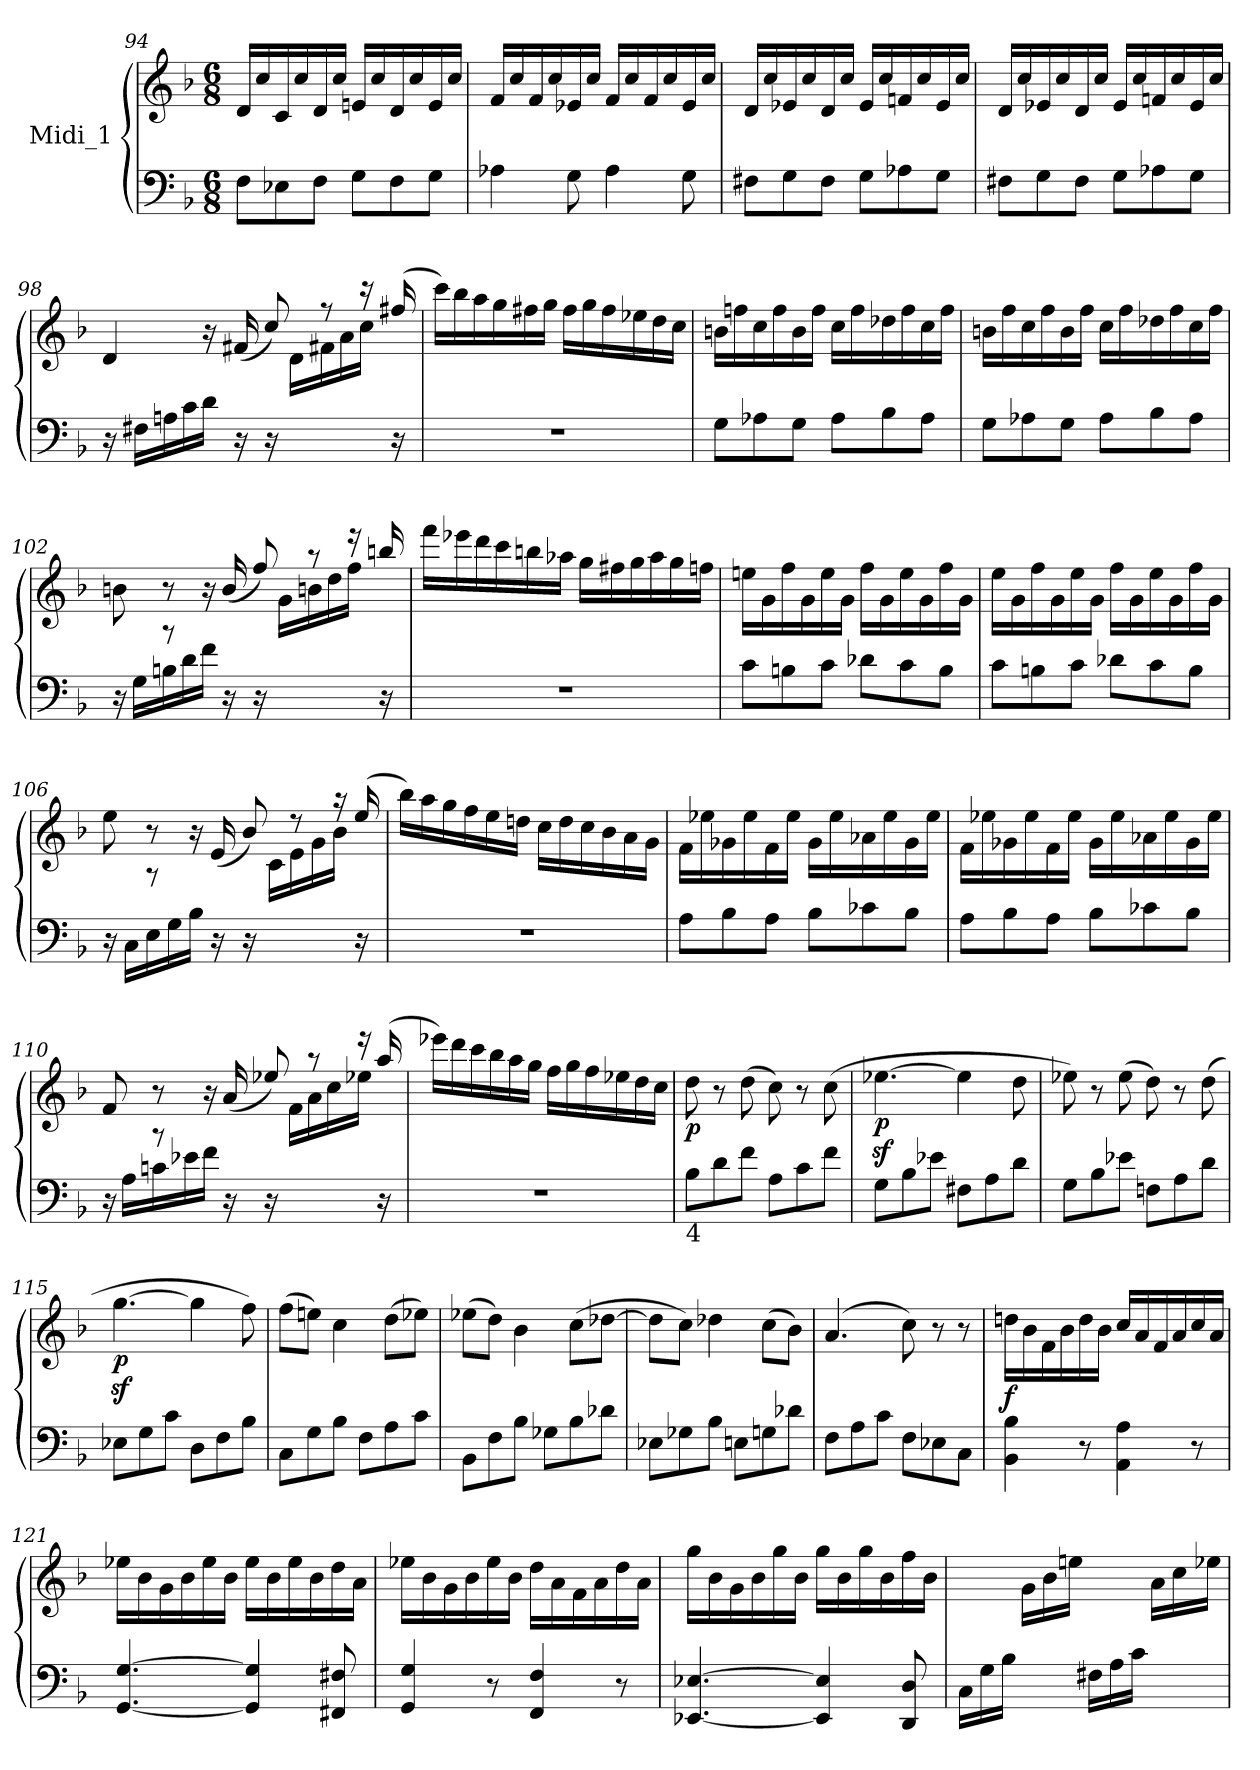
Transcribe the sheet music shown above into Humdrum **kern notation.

**kern	**kern	**dynam
*part1	*part1	*part1
*staff2	*staff1	*staff1/2
*I"Midi_1	*	*
!!LO:LB:g=z
*clefF4	*clefG2	*
*k[b-]	*k[b-]	*
*F:	*F:	*
*M6/8	*M6/8	*
=94	=94	=94
8F\L	16d/LL	.
.	16cc/	.
8E-X\	16c/	.
.	16cc/	.
8F\J	16d/	.
.	16cc/JJ	.
8G\L	16eni/LL	.
.	16cc/	.
8F\	16d/	.
.	16cc/	.
8G\J	16e/	.
.	16cc/JJ	.
=95	=95	=95
4A-X\	16f/LL	.
.	16cc/	.
.	16f/	.
.	16cc/	.
8G\	16e-X/	.
.	16cc/JJ	.
4A-\	16f/LL	.
.	16cc/	.
.	16f/	.
.	16cc/	.
8G\	16e-/	.
.	16cc/JJ	.
=96	=96	=96
8F#X\L	16d/LL	.
.	16cc/	.
8G\	16e-X/	.
.	16cc/	.
8F#\J	16d/	.
.	16cc/JJ	.
8G\L	16e-/LL	.
.	16cc/	.
8A-X\	16fni/	.
.	16cc/	.
8G\J	16e-/	.
.	16cc/JJ	.
!!LO:LB:g=z
=97	=97	=97
*^	*	*
2ryy	8F#X\L	16d/LL	.
.	.	16cc/	.
.	8G\	16e-X/	.
.	.	16cc/	.
.	8F#\J	16d/	.
.	.	16cc/JJ	.
.	8G\L	16e-/LL	.
.	.	16cc/	.
4ryy	8A-X\	16fni/	.
.	.	16cc/	.
.	8G\J	16e-/	.
.	.	16cc/JJ	.
=98	=98	=98	=98
*	*	*^	*
4ryy	16r	4d/	4..ryy	.
.	16F#X\LL	.	.	.
.	16Ani\	.	.	.
.	16c\	.	.	.
8ryy	16d\JJ	16r	.	.
.	16r	(16f#X/	.	.
16r	8ryy	8cc/)	.	.
4ryy	.	.	16d\LL	.
.	4ryy	8r	16f#X\	.
.	.	.	16a\	.
.	.	16r	16cc\JJ	.
16r	.	(>16ff#X/	16ryy	.
*	*	*v	*v	*
=99	=99	=99	=99
2ryy	2.r	16ccc\LL)	.
.	.	16bb-\	.
.	.	16aa\	.
.	.	16gg\	.
.	.	16ff#X\	.
.	.	16gg\JJ	.
.	.	16ff#\LL	.
.	.	16gg\	.
4ryy	.	16ff#\	.
.	.	16ee-X\	.
.	.	16dd\	.
.	.	16cc\JJ	.
!!LO:LB:g=z
=100	=100	=100	=100
2ryy	8G\L	16bn\LL	.
.	.	16ffni\	.
.	8A-X\	16cc\	.
.	.	16ff\	.
.	8G\J	16b\	.
.	.	16ff\JJ	.
.	8A-\L	16cc\LL	.
.	.	16ff\	.
4ryy	8B-\	16dd-X\	.
.	.	16ff\	.
.	8A-\J	16cc\	.
.	.	16ff\JJ	.
=101	=101	=101	=101
2ryy	8G\L	16bn\LL	.
.	.	16ff\	.
.	8A-X\	16cc\	.
.	.	16ff\	.
.	8G\J	16b\	.
.	.	16ff\JJ	.
.	8A-\L	16cc\LL	.
.	.	16ff\	.
4ryy	8B-\	16dd-X\	.
.	.	16ff\	.
.	8A-\J	16cc\	.
.	.	16ff\JJ	.
=102	=102	=102	=102
*	*	*^	*
8ryy	16r	8bn\	4..ryy	.
.	16G\LL	.	.	.
8rb	16Bn\	8r	.	.
.	16d\	.	.	.
8ryy	16f\JJ	16r	.	.
.	16r	(>16b/	.	.
16r	8ryy	8ff/)	.	.
4ryy	.	.	16g\LL	.
.	4ryy	8r	16bn\	.
.	.	.	16dd\	.
.	.	16r	16ff\JJ	.
16r	.	16bbn/	16ryy	.
*v	*v	*	*	*
*	*v	*v	*
!!LO:LB:g=z
=103	=103	=103
2.r	16fff\LL	.
.	16eee-X\	.
.	16ddd\	.
.	16ccc\	.
.	16bbn\	.
.	16aa-X\JJ	.
.	16gg\LL	.
.	16ff#X\	.
.	16gg\	.
.	16aa-\	.
.	16gg\	.
.	16ffn\JJ	.
=104	=104	=104
8c\L	16eeni\LL	.
.	16g\	.
8Bn\	16ff\	.
.	16g\	.
8c\J	16ee\	.
.	16g\JJ	.
8d-X\L	16ff\LL	.
.	16g\	.
8c\	16ee\	.
.	16g\	.
8B\J	16ff\	.
.	16g\JJ	.
=105	=105	=105
8c\L	16ee\LL	.
.	16g\	.
8Bn\	16ff\	.
.	16g\	.
8c\J	16ee\	.
.	16g\JJ	.
8d-X\L	16ff\LL	.
.	16g\	.
8c\	16ee\	.
.	16g\	.
8B\J	16ff\	.
.	16g\JJ	.
!!LO:PB:g=z
=106	=106	=106
*^	*^	*
8ryy	16r	8ee\	4..ryy	.
.	16C\LL	.	.	.
8rb	16E\	8r	.	.
.	16G\	.	.	.
8ryy	16B-i\JJ	16r	.	.
.	16r	(>16e/	.	.
16r	8ryy	8b-/)	.	.
4ryy	.	.	16c\LL	.
.	4ryy	8r	16e\	.
.	.	.	16g\	.
.	.	16r	16b-\JJ	.
16r	.	(>16ee/	16ryy	.
*	*	*v	*v	*
=107	=107	=107	=107
2ryy	2.r	16bb-\LL)	.
.	.	16aa\	.
.	.	16gg\	.
.	.	16ff\	.
.	.	16ee\	.
.	.	16ddni\JJ	.
.	.	16cc\LL	.
.	.	16dd\	.
4ryy	.	16cc\	.
.	.	16b-\	.
.	.	16a\	.
.	.	16g\JJ	.
=108	=108	=108	=108
2ryy	8A\L	16f\LL	.
.	.	16ee-X\	.
.	8B-\	16g-X\	.
.	.	16ee-\	.
.	8A\J	16f\	.
.	.	16ee-\JJ	.
.	8B-\L	16g-\LL	.
.	.	16ee-\	.
4ryy	8c-X\	16a-X\	.
.	.	16ee-\	.
.	8B-\J	16g-\	.
.	.	16ee-\JJ	.
!!LO:LB:g=z
=109	=109	=109	=109
2ryy	8A\L	16f\LL	.
.	.	16ee-X\	.
.	8B-\	16g-X\	.
.	.	16ee-\	.
.	8A\J	16f\	.
.	.	16ee-\JJ	.
.	8B-\L	16g-\LL	.
.	.	16ee-\	.
4ryy	8c-X\	16a-X\	.
.	.	16ee-\	.
.	8B-\J	16g-\	.
.	.	16ee-\JJ	.
=110	=110	=110	=110
*	*	*^	*
8ryy	16r	8f/	4..ryy	.
.	16A\LL	.	.	.
8rb	16cni\	8r	.	.
.	16e-X\	.	.	.
8ryy	16f\JJ	16r	.	.
.	16r	(>16a/	.	.
16r	8ryy	8ee-X/)	.	.
4ryy	.	.	16f\LL	.
.	4ryy	8r	16a\	.
.	.	.	16cc\	.
.	.	16r	16ee-X\JJ	.
16r	.	(>16aa/	16ryy	.
*	*	*v	*v	*
=111	=111	=111	=111
2ryy	2.r	16eee-X\LL)	.
.	.	16ddd\	.
.	.	16ccc\	.
.	.	16bb-\	.
.	.	16aa\	.
.	.	16gg\JJ	.
.	.	16ff\LL	.
.	.	16gg\	.
4ryy	.	16ff\	.
.	.	16ee-X\	.
.	.	16dd\	.
.	.	16cc\JJ	.
*v	*v	*	*
!!LO:LB:g=z
=112	=112	=112
!LO:TX:b:t=4	!	!
!	!	!LO:DY:b
8B-\L	8dd\	p
8d\	8r	.
8f\J	(>8dd\	.
8A\L	8cc\)	.
8c\	8r	.
8f\J	(>8cc\	.
=113	=113	=113
!	!	!LO:DY:b
8G\L	[4.ee-Xz<\	p
8B-\	.	.
8e-X\J	.	.
8F#X\L	4ee-\]	.
8A\	.	.
8d\J	8dd\	.
=114	=114	=114
8G\L	8ee-X\)	.
8B-\	8r	.
8e-X\J	(>8ee-\	.
8Fni\L	8dd\)	.
8A\	8r	.
8d\J	(>8dd\	.
=115	=115	=115
!	!	!LO:DY:b
8E-X\L	[4.ggz<\	p
8G\	.	.
8c\J	.	.
8D\L	4gg\]	.
8F\	.	.
8B-\J	8ff\)	.
=116	=116	=116
8C\L	(>8ff\L	.
8G\	8eeni\J)	.
8B-\J	4cc\	.
8F\L	.	.
8A\	(>8dd\L	.
8c\J	8ee-X\J)	.
!!LO:PB:g=z
=117	=117	=117
8BB-\L	(>8ee-X\L	.
8F\	8dd\J)	.
8B-\J	4b-\	.
8G-X\L	.	.
8B-\	(>8cc\L	.
8d-X\J	[8dd-X\J	.
=118	=118	=118
8E-X\L	8dd-\L]	.
8G-X\	8cc\J)	.
8B-\J	4dd-X\	.
8En\L	.	.
8Gn\	(>8cc\L	.
8d-X\J	8b-\J)	.
=119	=119	=119
8F\L	(4.a/	.
8A\	.	.
8c\J	.	.
8F\L	8cc\)	.
8E-X\	8r	.
8C\J	8r	.
=120	=120	=120
!	!	!LO:DY:b
4BB-\ 4B-\	16ddni\LL	f
.	16b-\	.
.	16f\	.
.	16b-\	.
8r	16dd\	.
.	16b-\JJ	.
4AA\ 4A\	16cc/LL	.
.	16a/	.
.	16f/	.
.	16a/	.
8r	16cc/	.
.	16a/JJ	.
!!LO:LB:g=z
=121	=121	=121
[4.GG/ [4.G/	16ee-X\LL	.
.	16b-\	.
.	16g\	.
.	16b-\	.
.	16ee-\	.
.	16b-\JJ	.
4GG/] 4G/]	16ee-\LL	.
.	16b-\	.
.	16ee-\	.
.	16b-\	.
8FF#X/ 8F#X/	16dd\	.
.	16a\JJ	.
=122	=122	=122
4GG/ 4G/	16ee-X\LL	.
.	16b-\	.
.	16g\	.
.	16b-\	.
8r	16ee-\	.
.	16b-\JJ	.
4FF/ 4F/	16dd\LL	.
.	16a\	.
.	16f\	.
.	16a\	.
8r	16dd\	.
.	16a\JJ	.
=123	=123	=123
[4.EE-X/ [4.E-X/	16gg\LL	.
.	16b-\	.
.	16g\	.
.	16b-\	.
.	16gg\	.
.	16b-\JJ	.
4EE-/] 4E-/]	16gg\LL	.
.	16b-\	.
.	16gg\	.
.	16b-\	.
8DD/ 8D/	16ff\	.
.	16b-\JJ	.
!!LO:LB:g=z
=124	=124	=124
16C\LL	8.ryy	.
16G\	.	.
16B-\JJ	.	.
8.ryy	16g\LL	.
.	16b-\	.
.	16eeni\JJ	.
16F#X\LL	8.ryy	.
16A\	.	.
16c\JJ	.	.
8.ryy	16a\LL	.
.	16cc\	.
.	16ee-X\JJ	.
=	=	=
*-	*-	*-
